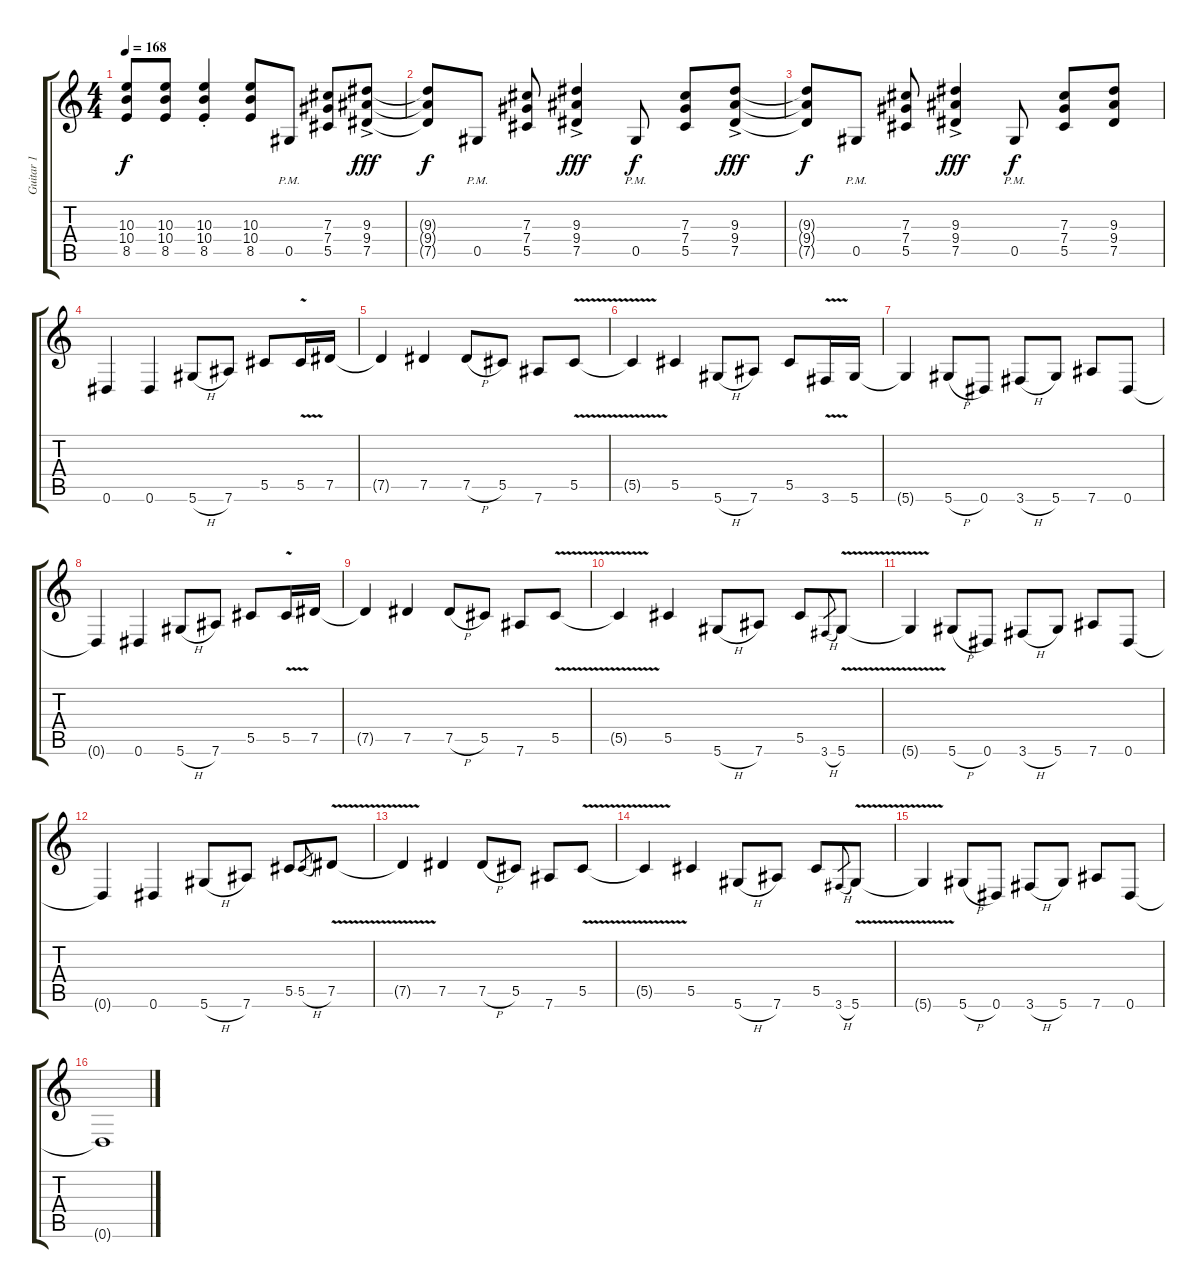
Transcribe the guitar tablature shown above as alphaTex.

\track ("Guitar 1" "Guitar 1") {instrument distortionguitar}
\staff {score tabs}
\tuning (Eb4 Bb3 Gb3 Db3 Ab2 Eb2) {hide}
\ts (4 4)
\tempo 168
\clef g2
\ks c
(10.3 10.4 8.5).8{dy f} (10.3 10.4 8.5).8 (10.3{st} 10.4{st} 8.5{st}).4 (10.3 10.4 8.5).8 0.5{pm}.8 (7.3 7.4 5.5).8 (9.3{ac} 9.4{ac} 7.5{ac}).8{dy fff} |
(9.3{t} 9.4{t} 7.5{t}).8{dy f} 0.5{pm}.8 (7.3 7.4 5.5).8 (9.3{ac} 9.4{ac} 7.5{ac}).4{dy fff} 0.5{pm}.8{dy f} (7.3 7.4 5.5).8 (9.3{ac} 9.4{ac} 7.5{ac}).8{dy fff} |
(9.3{t} 9.4{t} 7.5{t}).8{dy f} 0.5{pm}.8 (7.3 7.4 5.5).8 (9.3{ac} 9.4{ac} 7.5{ac}).4{dy fff} 0.5{pm}.8{dy f} (7.3 7.4 5.5).8 (9.3 9.4 7.5).8 |
0.6.4 0.6.4 5.6{h}.8 7.6.8 5.5.8 5.5{v}.16 7.5.16 |
7.5{t}.4 7.5.4 7.5{h}.8 5.5.8 7.6.8 5.5{v}.8 |
5.5{t}.4 5.5.4 5.6{h}.8 7.6.8 5.5.8 3.6{v}.16 5.6.16 |
5.6{t}.4 5.6{h}.8 0.6.8 3.6{h}.8 5.6.8 7.6.8 0.6.8 |
0.6{t}.4 0.6.4 5.6{h}.8 7.6.8 5.5.8 5.5{v}.16 7.5.16 |
7.5{t}.4 7.5.4 7.5{h}.8 5.5.8 7.6.8 5.5{v}.8 |
5.5{t}.4 5.5.4 5.6{h}.8 7.6.8 5.5.8 3.6{h}.8{gr} 5.6{v}.8 |
5.6{t}.4 5.6{h}.8 0.6.8 3.6{h}.8 5.6.8 7.6.8 0.6.8 |
0.6{t}.4 0.6.4 5.6{h}.8 7.6.8 5.5.8 5.5{h}.8{gr} 7.5{v}.8 |
7.5{t}.4 7.5.4 7.5{h}.8 5.5.8 7.6.8 5.5{v}.8 |
5.5{t}.4 5.5.4 5.6{h}.8 7.6.8 5.5.8 3.6{h}.8{gr} 5.6{v}.8 |
5.6{t}.4 5.6{h}.8 0.6.8 3.6{h}.8 5.6.8 7.6.8 0.6.8 |
0.6{t}.1
